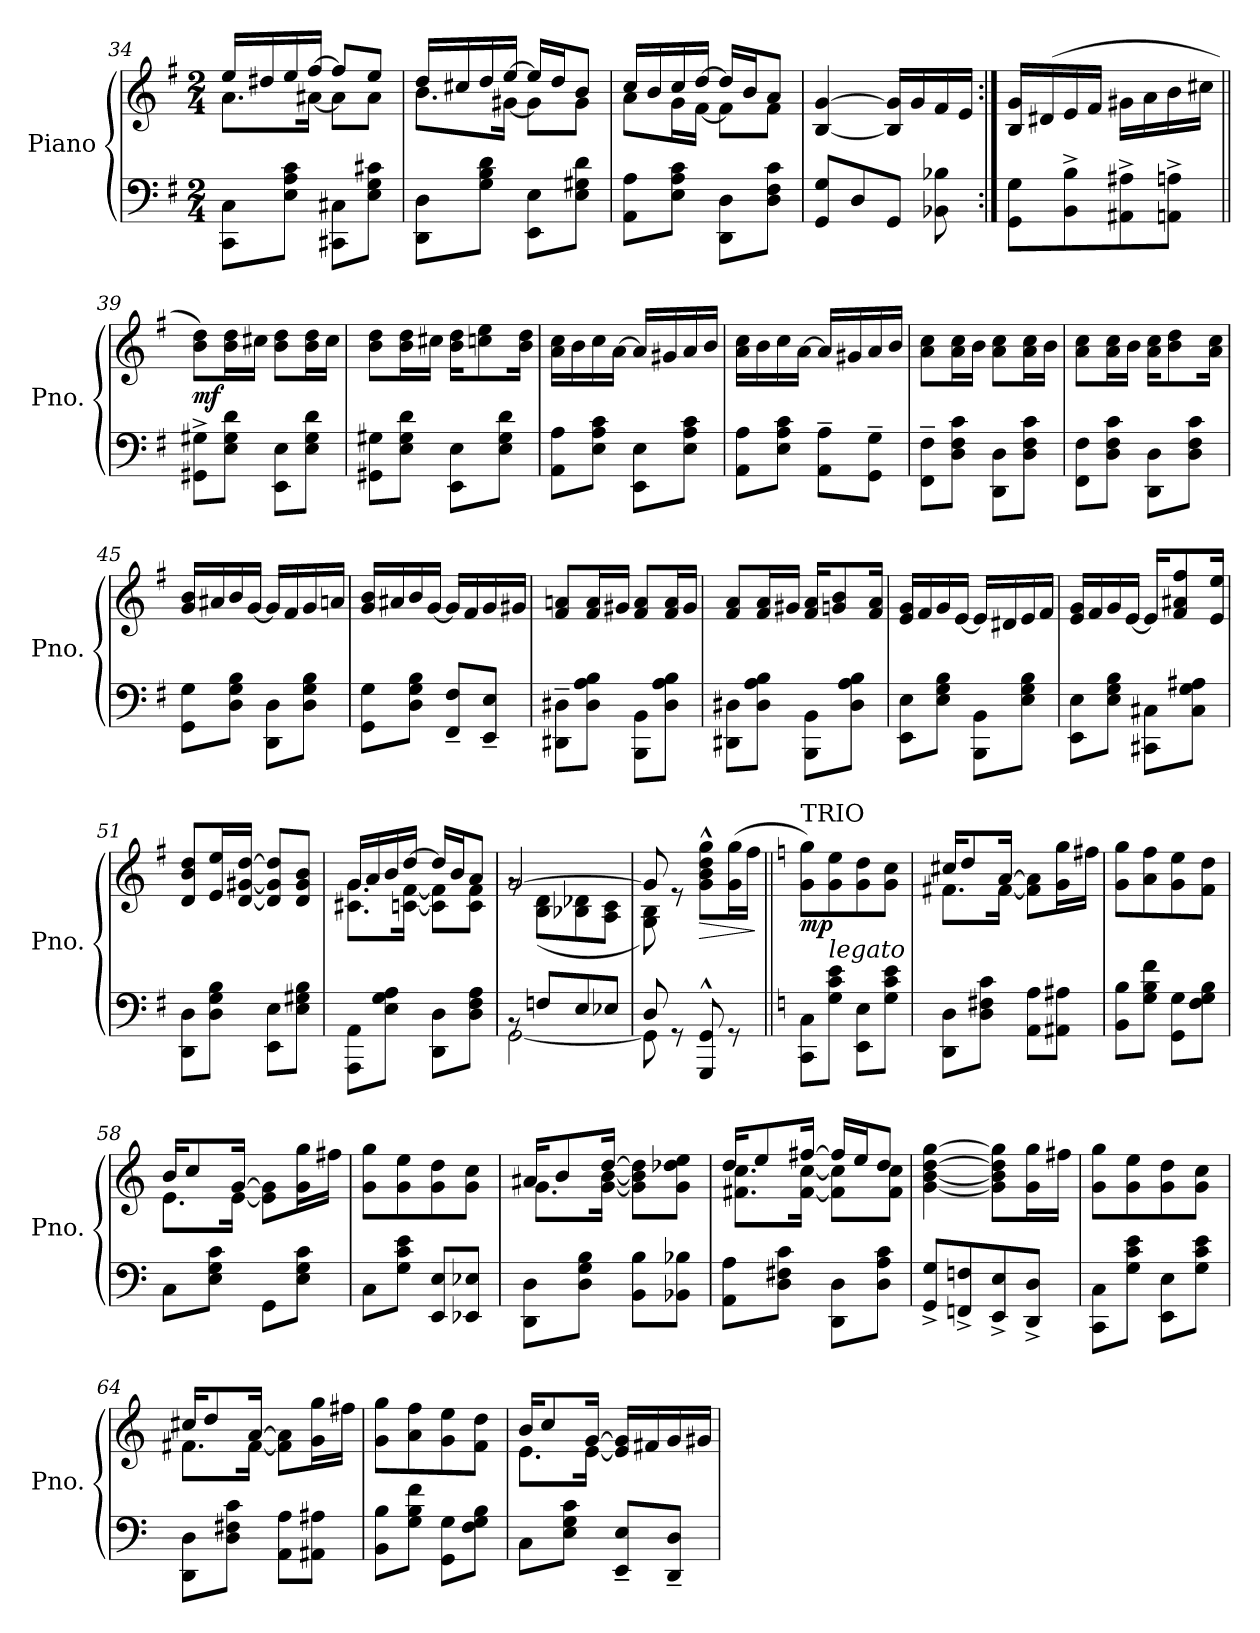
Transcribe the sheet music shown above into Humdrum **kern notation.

**kern	**kern	**dynam
*part1	*part1	*part1
*staff2	*staff1	*staff1/2
*I"Piano	*	*
*I'Pno.	*	*
!!LO:LB:g=z
*clefF4	*clefG2	*
*k[f#]	*k[f#]	*
*M2/4	*M2/4	*
=34	=34	=34
*	*^	*
8CC\ 8C\L	16ee/LL	8.a\L	.
.	16dd#X/	.	.
8E\ 8A\ 8c\J	16ee/	.	.
.	[16ff#/JJ	[16a#X\Jk	.
8CC#X\ 8C#X\L	8ff#/L]	8a#\L]	.
8E\ 8G\ 8c#X\J	8ee/J	8a#\J	.
=35	=35	=35	=35
8DD\ 8D\L	16dd/LL	8.b\L	.
.	16cc#X/	.	.
8G\ 8B\ 8d\J	16dd/	.	.
.	[16ee/JJ	[16g#X\Jk	.
8EE\ 8E\L	16ee/LL]	8g#\L]	.
.	16dd/J	.	.
8E\ 8G#X\ 8d\J	8b/J	8g#\J	.
=36	=36	=36	=36
8AA\ 8A\L	16cc/LL	8a\L	.
.	16b/	.	.
8E\ 8A\ 8c\J	16cc/	16g\L	.
.	[16dd/JJ	[16f#\JJ	.
8DD\ 8D\L	16dd/LL]	8f#\L]	.
.	16b/J	.	.
8D\ 8F#\ 8c\J	8a/J	8f#\J	.
*	*v	*v	*
=37	=37	=37
8GG/ 8G/L	[4B/ [4g/	.
8D/	.	.
8GG/J	16B/] 16g/]LL	.
.	16g/	.
8BB-X\ 8B-X\	16f#/	.
.	16e/JJ	.
=38:|!	=38:|!	=38:|!
8GG\ 8G\L	16B/ 16g/LL	.
.	(>16d#X/	.
8BB\^ 8B\^	16e/	.
.	16f#/JJ	.
8AA#X\^ 8A#X\^	16g#X\LL	.
.	16a\	.
8AAn\^ 8An\^J	16b\	.
.	16cc#X\JJ	.
=39||	=39||	=39||
!	!	!LO:DY:b
8GG#X\^ 8G#X\^L	8b\ 8dd\L)	mf
8E\ 8G#\ 8d\J	16b\ 16dd\L	.
.	16cc#X\JJ	.
8EE\ 8E\L	8b\ 8dd\L	.
8E\ 8G#\ 8d\J	16b\ 16dd\L	.
.	16cc#\JJ	.
=40	=40	=40
8GG#X\ 8G#X\L	8b\ 8dd\L	.
8E\ 8G#\ 8d\J	16b\ 16dd\L	.
.	16cc#X\JJ	.
8EE\ 8E\L	16b\ 16dd\KL	.
.	8ccn\ 8ee\	.
8E\ 8G#\ 8d\J	.	.
.	16b\ 16dd\Jk	.
!!LO:PB:g=z
=41	=41	=41
8AA\ 8A\L	16a\ 16cc\LL	.
.	16b\	.
8E\ 8A\ 8c\J	16cc\	.
.	[16a\JJ	.
8EE\ 8E\L	16a/LL]	.
.	16g#X/	.
8E\ 8A\ 8c\J	16a/	.
.	16b/JJ	.
=42	=42	=42
8AA\ 8A\L	16a\ 16cc\LL	.
.	16b\	.
8E\ 8A\ 8c\J	16cc\	.
.	[16a\JJ	.
8AA\~ 8A\~L	16a/LL]	.
.	16g#X/	.
8GG\~ 8G\~J	16a/	.
.	16b/JJ	.
=43	=43	=43
8FF#\~ 8F#\~L	8a\ 8cc\L	.
8D\ 8F#\ 8c\J	16a\ 16cc\L	.
.	16b\JJ	.
8DD\ 8D\L	8a\ 8cc\L	.
8D\ 8F#\ 8c\J	16a\ 16cc\L	.
.	16b\JJ	.
=44	=44	=44
8FF#\ 8F#\L	8a\ 8cc\L	.
8D\ 8F#\ 8c\J	16a\ 16cc\L	.
.	16b\JJ	.
8DD\ 8D\L	16a\ 16cc\KL	.
.	8b\ 8dd\	.
8D\ 8F#\ 8c\J	.	.
.	16a\ 16cc\Jk	.
=45	=45	=45
8GG\ 8G\L	16g/ 16b/LL	.
.	16a#X/	.
8D\ 8G\ 8B\J	16b/	.
.	[16g/JJ	.
8DD\ 8D\L	16g/LL]	.
.	16f#/	.
8D\ 8G\ 8B\J	16g/	.
.	16an/JJ	.
=46	=46	=46
8GG\ 8G\L	16g/ 16b/LL	.
.	16a#X/	.
8D\ 8G\ 8B\J	16b/	.
.	[16g/JJ	.
8FF#/~ 8F#/~L	16g/LL]	.
.	16f#/	.
8EE/~ 8E/~J	16g/	.
.	16g#X/JJ	.
=47	=47	=47
8DD#X\~ 8D#X\~L	8f#/ 8an/L	.
8D#\ 8A\ 8B\J	16f#/ 16a/L	.
.	16g#X/JJ	.
8BBB\ 8BB\L	8f#/ 8a/L	.
8D#\ 8A\ 8B\J	16f#/ 16a/L	.
.	16g#/JJ	.
!!LO:PB:g=z
=48	=48	=48
8DD#X\ 8D#X\L	8f#/ 8a/L	.
8D#\ 8A\ 8B\J	16f#/ 16a/L	.
.	16g#X/JJ	.
8BBB\ 8BB\L	16f#/ 16a/KL	.
.	8gn/ 8b/	.
8D#\ 8A\ 8B\J	.	.
.	16f#/ 16a/Jk	.
=49	=49	=49
8EE\ 8E\L	16e/ 16g/LL	.
.	16f#/	.
8E\ 8G\ 8B\J	16g/	.
.	[16e/JJ	.
8BBB\ 8BB\L	16e/LL]	.
.	16d#X/	.
8E\ 8G\ 8B\J	16e/	.
.	16f#/JJ	.
=50	=50	=50
8EE\ 8E\L	16e/ 16g/LL	.
.	16f#/	.
8E\ 8G\ 8B\J	16g/	.
.	[16e/JJ	.
8CC#X\ 8C#X\L	16e/KL]	.
.	8f#/ 8a#X/ 8ff#/	.
8C#\ 8G\ 8A#X\J	.	.
.	16e/ 16ee/Jk	.
=51	=51	=51
8DD\ 8D\L	8d/ 8b/ 8dd/L	.
8D\ 8G\ 8B\J	16e/ 16ee/L	.
.	[16d/ [16g#X/ [16dd/JJ	.
8EE\ 8E\L	8d/] 8g#/] 8dd/]L	.
8E\ 8G#X\ 8B\J	8d/ 8g#/ 8b/J	.
=52	=52	=52
*	*^	*
8AAA\ 8AA\L	16g/LL	8.c#X\ 8.g\L	.
.	16a/	.	.
8E\ 8G\ 8A\J	16b/	.	.
.	[16dd/JJ	[16cn\ [16f#\Jk	.
8DD\ 8D\L	16dd/LL]	8c\] 8f#\]L	.
.	16b/J	.	.
8D\ 8F#\ 8A\J	8a/J	8c\ 8f#\J	.
=53	=53	=53	=53
*^	*	*	*
8rBB	[2GG\	[2g/	8rg	.
8Fn/L	.	.	(<8B\ 8d\L	.
8E/	.	.	8B-X\ 8d-X\	.
8E-X/J	.	.	8A\ 8c\J	.
=54	=54	=54	=54	=54
8D/	8GG\]	8g/]	8G\ 8B\)	.
8rGG	4.ryy	8re	4.ryy	.
!	!	!	!	!LO:HP:b
8GGG/^^ 8GG/^^	.	8g\^^ 8b\^^ 8dd\^^ 8gg\^^L	.	>
8rGG	.	(>16g\ 16gg\L	.	.
.	.	16ff#\JJ	.	.
*v	*v	*	*	*
*	*v	*v	*
.	.	]
!!LO:LB:g=z
=55||	=55||	=55||
*k[]	*k[]	*
!	!LO:TX:a:t=TRIO	!
!	!	!LO:DY:b
8CC\ 8C\L	8g\ 8gg\L)	mp
!LO:TX:a:i:t=legato	!	!
8G\ 8c\ 8e\J	8g\ 8ee\	.
8EE\ 8E\L	8g\ 8dd\	.
8G\ 8c\ 8e\J	8g\ 8cc\J	.
=56	=56	=56
*	*^	*
8DD\ 8D\L	16cc#X/KL	8.f#X\L	.
.	8dd/	.	.
8D\ 8F#X\ 8c\J	.	.	.
.	[16a/Jk	[16f#\Jk	.
8AA\ 8A\L	8f#\] 8a\]L	4ryy	.
8AA#X\ 8A#X\J	16g\ 16gg\L	.	.
.	16ff#X\JJ	.	.
*	*v	*v	*
=57	=57	=57
8BB\ 8B\L	8g\ 8gg\L	.
8G\ 8B\ 8f\J	8a\ 8ff\	.
8GG\ 8G\L	8g\ 8ee\	.
8F\ 8G\ 8B\J	8f\ 8dd\J	.
=58	=58	=58
*	*^	*
8C\L	16b/KL	8.e\L	.
.	8cc/	.	.
8E\ 8G\ 8c\J	.	.	.
.	[16g/Jk	[16e\Jk	.
8GG\L	8e\] 8g\]L	4ryy	.
8E\ 8G\ 8c\J	16g\ 16gg\L	.	.
.	16ff#X\JJ	.	.
*	*v	*v	*
=59	=59	=59
8C\L	8g\ 8gg\L	.
8G\ 8c\ 8e\J	8g\ 8ee\	.
8EE/ 8E/L	8g\ 8dd\	.
8EE-X/ 8E-X/J	8g\ 8cc\J	.
=60	=60	=60
*	*^	*
8DD\ 8D\L	16a#X/KL	8.g\L	.
.	8b/	.	.
8D\ 8G\ 8B\J	.	.	.
.	[16dd/Jk	[16g\ [16b\Jk	.
8BB\ 8B\L	8g\] 8b\] 8dd\]L	4ryy	.
8BB-X\ 8B-X\J	8g\ 8dd-X\ 8ee\J	.	.
=61	=61	=61	=61
8AA\ 8A\L	16dd/KL	8.f#X\ 8.cc\L	.
.	8ee/	.	.
8D\ 8F#X\ 8c\J	.	.	.
.	[16ff#X/Jk	[16f#\ [16cc\Jk	.
8DD\ 8D\L	16ff#/LL]	8f#\] 8cc\]L	.
.	16ee/J	.	.
8D\ 8A\ 8c\J	8dd/J	8f#\ 8cc\J	.
*	*v	*v	*
=62	=62	=62
8GG/^ 8G/^L	[4g\ [4b\ [4dd\ [4gg\	.
8FFn/^ 8Fn/^	.	.
8EE/^ 8E/^	8g\] 8b\] 8dd\] 8gg\]L	.
8DD/^ 8D/^J	16g\ 16gg\L	.
.	16ff#X\JJ	.
!!LO:LB:g=z
=63	=63	=63
8CC\ 8C\L	8g\ 8gg\L	.
8G\ 8c\ 8e\J	8g\ 8ee\	.
8EE\ 8E\L	8g\ 8dd\	.
8G\ 8c\ 8e\J	8g\ 8cc\J	.
=64	=64	=64
*	*^	*
8DD\ 8D\L	16cc#X/KL	8.f#X\L	.
.	8dd/	.	.
8D\ 8F#X\ 8c\J	.	.	.
.	[16a/Jk	[16f#\Jk	.
8AA\ 8A\L	8f#\] 8a\]L	4ryy	.
8AA#X\ 8A#X\J	16g\ 16gg\L	.	.
.	16ff#X\JJ	.	.
*	*v	*v	*
=65	=65	=65
8BB\ 8B\L	8g\ 8gg\L	.
8G\ 8B\ 8f\J	8a\ 8ff\	.
8GG\ 8G\L	8g\ 8ee\	.
8F\ 8G\ 8B\J	8f\ 8dd\J	.
=66	=66	=66
*	*^	*
8C\L	16b/KL	8.e\L	.
.	8cc/	.	.
8E\ 8G\ 8c\J	.	.	.
.	[16g/Jk	[16e\Jk	.
8EE/~ 8E/~L	16e/] 16g/]LL	4ryy	.
.	16f#X/	.	.
8DD/~ 8D/~J	16g/	.	.
.	16g#X/JJ	.	.
*	*v	*v	*
=	=	=
*-	*-	*-
